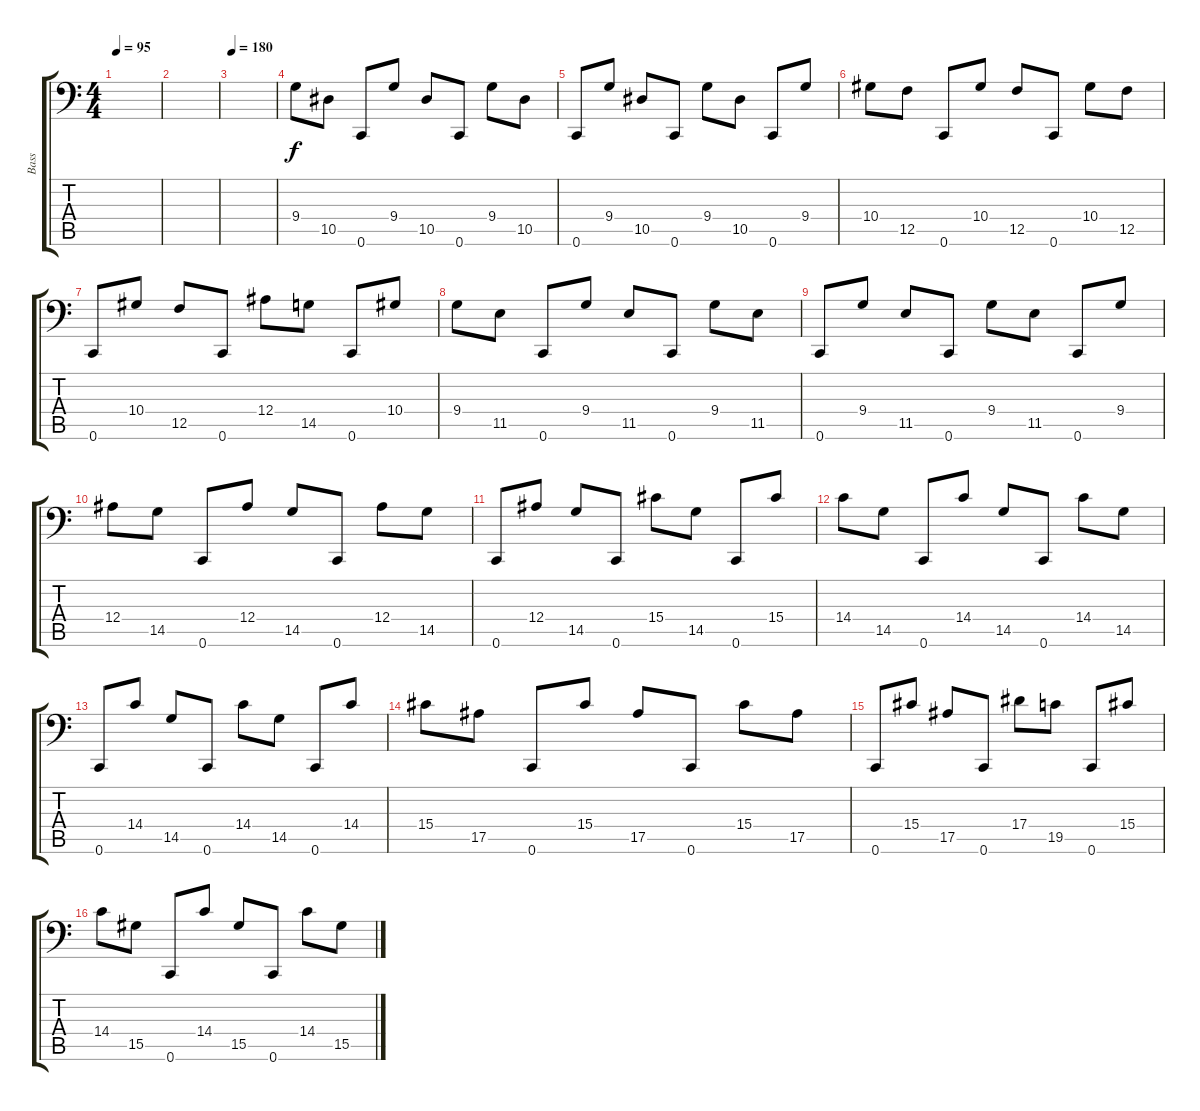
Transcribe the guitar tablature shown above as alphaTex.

\track ("Bass" "Bass") {instrument electricbassfinger}
\staff {score tabs}
\tuning (C3 G2 Eb2 Bb1 F1 C1) {hide}
\ts (4 4)
\tempo 95
\clef f4
\ks c
|
|
\tempo 180
|
9.4.8 10.5.8 0.6.8 9.4.8 10.5.8 0.6.8 9.4.8 10.5.8 |
0.6.8 9.4.8 10.5.8 0.6.8 9.4.8 10.5.8 0.6.8 9.4.8 |
10.4.8 12.5.8 0.6.8 10.4.8 12.5.8 0.6.8 10.4.8 12.5.8 |
0.6.8 10.4.8 12.5.8 0.6.8 12.4.8 14.5.8 0.6.8 10.4.8 |
9.4.8 11.5.8 0.6.8 9.4.8 11.5.8 0.6.8 9.4.8 11.5.8 |
0.6.8 9.4.8 11.5.8 0.6.8 9.4.8 11.5.8 0.6.8 9.4.8 |
12.4.8 14.5.8 0.6.8 12.4.8 14.5.8 0.6.8 12.4.8 14.5.8 |
0.6.8 12.4.8 14.5.8 0.6.8 15.4.8 14.5.8 0.6.8 15.4.8 |
14.4.8 14.5.8 0.6.8 14.4.8 14.5.8 0.6.8 14.4.8 14.5.8 |
0.6.8 14.4.8 14.5.8 0.6.8 14.4.8 14.5.8 0.6.8 14.4.8 |
15.4.8 17.5.8 0.6.8 15.4.8 17.5.8 0.6.8 15.4.8 17.5.8 |
0.6.8 15.4.8 17.5.8 0.6.8 17.4.8 19.5.8 0.6.8 15.4.8 |
14.4.8 15.5.8 0.6.8 14.4.8 15.5.8 0.6.8 14.4.8 15.5.8
